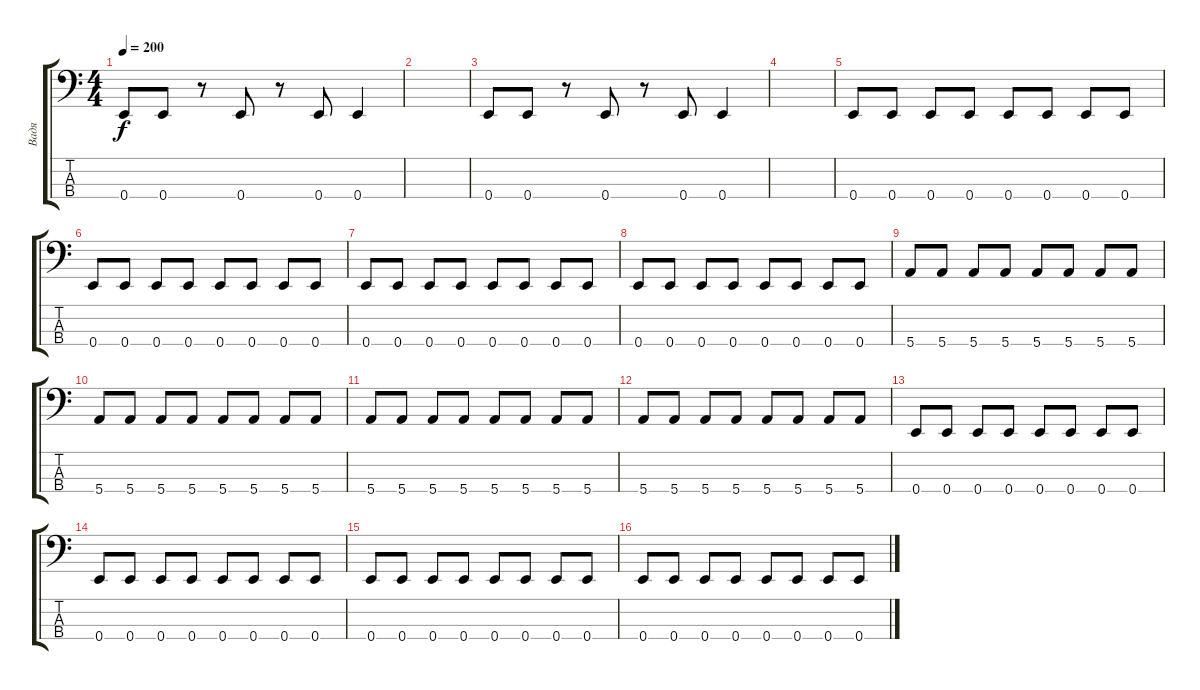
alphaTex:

\track ("Вадя" "Вадя") {instrument electricbassfinger}
\staff {score tabs}
\tuning (G2 D2 A1 E1) {hide}
\ts (4 4)
\tempo 200
\clef f4
\ks c
0.4.8{dy f} 0.4.8 r.8 0.4.8 r.8 0.4.8 0.4.4 |
|
0.4.8 0.4.8 r.8 0.4.8 r.8 0.4.8 0.4.4 |
|
0.4.8 0.4.8 0.4.8 0.4.8 0.4.8 0.4.8 0.4.8 0.4.8 |
0.4.8 0.4.8 0.4.8 0.4.8 0.4.8 0.4.8 0.4.8 0.4.8 |
0.4.8 0.4.8 0.4.8 0.4.8 0.4.8 0.4.8 0.4.8 0.4.8 |
0.4.8 0.4.8 0.4.8 0.4.8 0.4.8 0.4.8 0.4.8 0.4.8 |
5.4.8 5.4.8 5.4.8 5.4.8 5.4.8 5.4.8 5.4.8 5.4.8 |
5.4.8 5.4.8 5.4.8 5.4.8 5.4.8 5.4.8 5.4.8 5.4.8 |
5.4.8 5.4.8 5.4.8 5.4.8 5.4.8 5.4.8 5.4.8 5.4.8 |
5.4.8 5.4.8 5.4.8 5.4.8 5.4.8 5.4.8 5.4.8 5.4.8 |
0.4.8 0.4.8 0.4.8 0.4.8 0.4.8 0.4.8 0.4.8 0.4.8 |
0.4.8 0.4.8 0.4.8 0.4.8 0.4.8 0.4.8 0.4.8 0.4.8 |
0.4.8 0.4.8 0.4.8 0.4.8 0.4.8 0.4.8 0.4.8 0.4.8 |
0.4.8 0.4.8 0.4.8 0.4.8 0.4.8 0.4.8 0.4.8 0.4.8
